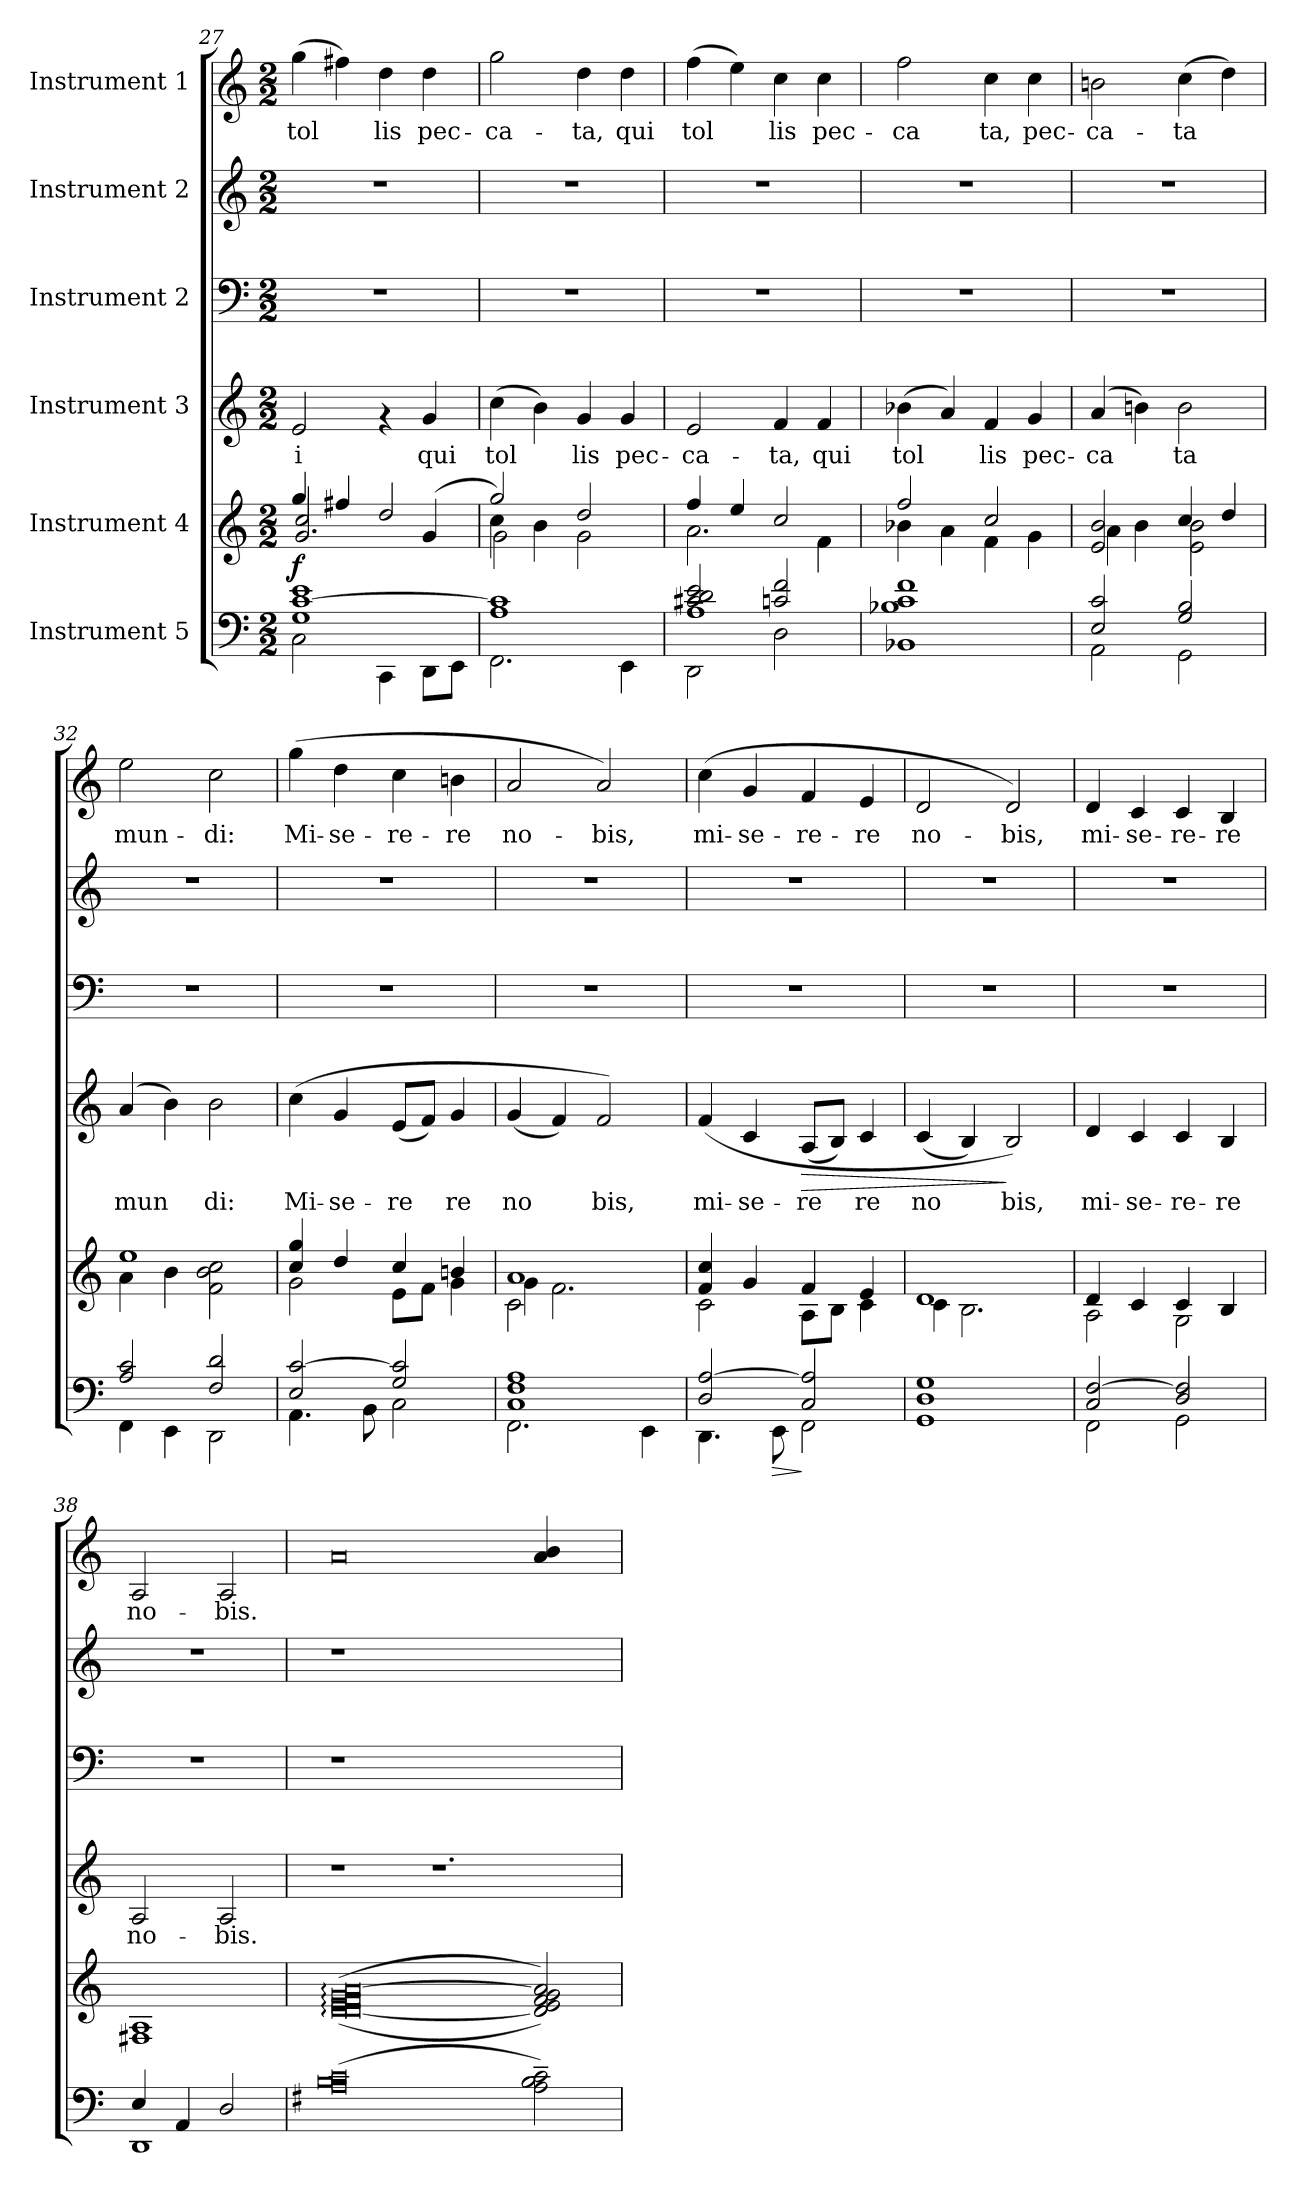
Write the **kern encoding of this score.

**kern	**dynam	**kern	**kern	**text	**dynam	**kern	**kern	**kern	**text
*part6	*part6	*part5	*part4	*part4	*part4	*part3	*part2	*part1	*part1
*staff6	*staff6	*staff5	*staff4	*staff4	*staff4	*staff3	*staff2	*staff1	*staff1
*I"Instrument 5	*	*I"Instrument 4	*I"Instrument 3	*	*	*I"Instrument 2	*I"Instrument 2	*I"Instrument 1	*
!!LO:LB:g=z
*clefF4	*	*clefG2	*clefG2	*	*	*clefF4	*clefG2	*clefG2	*
*k[]	*	*k[]	*k[]	*	*	*k[]	*k[]	*k[]	*
*C:	*	*C:	*C:	*	*	*C:	*C:	*C:	*
*M2/2	*	*M2/2	*M2/2	*	*	*M2/2	*M2/2	*M2/2	*
=27	=27	=27	=27	=27	=27	=27	=27	=27	=27
*^	*	*^	*	*	*	*	*	*	*
*	*	*	*	*^	*	*	*	*	*	*	*
!	!	!LO:DY:a	!	!	!	!	!LO:LY:b:cj	!	!	!	!	!LO:LY:b:cj
1e [>1c 1G	2C\	f	4gg/	2.g/	2cc/	2e/	-i	.	1r	1r	(>4gg\	tol-
!	!	!	!	!	!	!	!	!	!	!	!	!LO:LY:b:cj
.	.	.	4ff#X/	.	.	.	.	.	.	.	4ff#X\)	--
!	!	!	!	!	!	!	!	!	!	!	!	!LO:LY:b:cj
.	4CC\	.	2dd/	.	2ryy	4rf	.	.	.	.	4dd\	-lis
!	!	!	!	!	!	!	!LO:LY:b:cj	!	!	!	!	!LO:LY:b:cj
.	8DD\L	.	.	(>4g/	.	4g/	qui	.	.	.	4dd\	pec-
.	8EE\J	.	.	.	.	.	.	.	.	.	.	.
=28	=28	=28	=28	=28	=28	=28	=28	=28	=28	=28	=28	=28
!	!	!	!	!	!	!	!LO:LY:b:cj	!	!	!	!	!LO:LY:b:cj
1c] 1A	2.FF\	.	2gg/	4cc\)	2g\	(>4cc\	tol-	.	1r	1r	2gg\	-ca-
!	!	!	!	!	!	!	!LO:LY:b:cj	!	!	!	!	!
.	.	.	.	4b\	.	4b\)	--	.	.	.	.	.
!	!	!	!	!	!	!	!LO:LY:b:cj	!	!	!	!	!LO:LY:b:cj
.	.	.	2dd/	2g\	2ryy	4g/	-lis	.	.	.	4dd\	-ta,
!	!	!	!	!	!	!	!LO:LY:b:cj	!	!	!	!	!LO:LY:b:cj
.	4EE\	.	.	.	.	4g/	pec-	.	.	.	4dd\	qui
*	*	*	*	*v	*v	*	*	*	*	*	*	*
=29	=29	=29	=29	=29	=29	=29	=29	=29	=29	=29	=29
*	*^	*	*	*	*	*	*	*	*	*	*
!	!	!	!	!	!	!	!LO:LY:b:cj	!	!	!	!	!LO:LY:b:cj
2e/ 2c#X/ 2d/	2DD\	1A~>	.	4ff/	2.a\	2e/	-ca-	.	1r	1r	(>4ff\	tol-
!	!	!	!	!	!	!	!	!	!	!	!	!LO:LY:b:cj
.	.	.	.	4ee/	.	.	.	.	.	.	4ee\)	--
!	!	!	!	!	!	!	!LO:LY:b:cj	!	!	!	!	!LO:LY:b:cj
2f/ 2cn/	2D\	.	.	2cc/	.	4f/	-ta,	.	.	.	4cc\	-lis
!	!	!	!	!	!	!	!LO:LY:b:cj	!	!	!	!	!LO:LY:b:cj
.	.	.	.	.	4f\	4f/	qui	.	.	.	4cc\	pec-
*v	*v	*v	*	*	*	*	*	*	*	*	*	*
=30	=30	=30	=30	=30	=30	=30	=30	=30	=30	=30
!	!	!	!	!	!LO:LY:b:cj	!	!	!	!	!LO:LY:b:cj
1f 1B-X 1BB-X 1c	.	2ff/	4b-X\	(>4b-X\	tol-	.	1r	1r	2ff\	-ca
!	!	!	!	!	!LO:LY:b:cj	!	!	!	!	!
.	.	.	4a\	4a/)	--	.	.	.	.	.
!	!	!	!	!	!LO:LY:b:cj	!	!	!	!	!LO:LY:b:cj
.	.	2cc/	4f\	4f/	-lis	.	.	.	4cc\	ta,
!	!	!	!	!	!LO:LY:b:cj	!	!	!	!	!LO:LY:b:cj
.	.	.	4g\	4g/	pec-	.	.	.	4cc\	pec-
=31	=31	=31	=31	=31	=31	=31	=31	=31	=31	=31
*^	*	*	*	*	*	*	*	*	*	*
!	!	!	!	!	!	!LO:LY:b:cj	!	!	!	!	!LO:LY:b:cj
2c/ 2E/	2AA\	.	2b/ 2e/	4a\	(>4a/	-ca-	.	1r	1r	2bn\	-ca-
!	!	!	!	!	!	!LO:LY:b:cj	!	!	!	!	!
.	.	.	.	4b\	4bn\)	--	.	.	.	.	.
!	!	!	!	!	!	!LO:LY:b:cj	!	!	!	!	!LO:LY:b:cj
2B/ 2G/	2GG\	.	4cc/	2b\ 2e\	2b\	-ta	.	.	.	(>4cc\	-ta
!	!	!	!	!	!	!	!	!	!	!	!LO:LY:b:cj
.	.	.	4dd/	.	.	.	.	.	.	4dd\)	.
=32	=32	=32	=32	=32	=32	=32	=32	=32	=32	=32	=32
!	!	!	!	!	!	!LO:LY:b:cj	!	!	!	!	!LO:LY:b:cj
2c/ 2A/	4FF\	.	1ee	4a\	(>4a/	mun-	.	1r	1r	2ee\	mun-
!	!	!	!	!	!	!LO:LY:b:cj	!	!	!	!	!
.	4EE\	.	.	4b\	4b\)	--	.	.	.	.	.
!	!	!	!	!	!	!LO:LY:b:cj	!	!	!	!	!LO:LY:b:cj
2d/ 2F/	2DD\	.	.	2cc\ 2b\ 2f\	2b\	-di:	.	.	.	2cc\	-di:
!!LO:PB:g=z
=33	=33	=33	=33	=33	=33	=33	=33	=33	=33	=33	=33
!	!	!	!	!	!	!LO:LY:b:cj	!	!	!	!	!LO:LY:b:cj
[>2c/ 2E/	4.AA\	.	4gg/ 4cc/	2g\	(>4cc\	Mi-	.	1r	1r	(>4gg\	Mi-
!	!	!	!	!	!	!LO:LY:b:cj	!	!	!	!	!LO:LY:b:cj
.	.	.	4dd/	.	4g/	-se-	.	.	.	4dd\	-se-
.	8BB\	.	.	.	.	.	.	.	.	.	.
!	!	!	!	!	!	!LO:LY:b:cj	!	!	!	!	!LO:LY:b:cj
2c/] 2G/	2C\	.	4cc/	8e\L	(<8e/L	-re-	.	.	.	4cc\	-re-
!	!	!	!	!	!	!LO:LY:b:cj	!	!	!	!	!
.	.	.	.	8f\J	8f/J)	--	.	.	.	.	.
!	!	!	!	!	!	!LO:LY:b:cj	!	!	!	!	!LO:LY:b:cj
.	.	.	4bn/	4g\	4g/	-re	.	.	.	4bn\	-re
=34	=34	=34	=34	=34	=34	=34	=34	=34	=34	=34	=34
*	*	*	*	*^	*	*	*	*	*	*	*
!	!	!	!	!	!	!	!LO:LY:b:cj	!	!	!	!	!LO:LY:b:cj
1A 1F 1C	2.FF\	.	1a	4g\	2c\	(<4g/	no-	.	1r	1r	2a/	no-
!	!	!	!	!	!	!	!LO:LY:b:cj	!	!	!	!	!
.	.	.	.	2.f\	.	4f/)	--	.	.	.	.	.
!	!	!	!	!	!	!	!LO:LY:b:cj	!	!	!	!	!LO:LY:b:cj
.	.	.	.	.	2ryy	2f/)	-bis,	.	.	.	2a/)	-bis,
.	4EE\	.	.	.	.	.	.	.	.	.	.	.
*	*	*	*	*v	*v	*	*	*	*	*	*	*
=35	=35	=35	=35	=35	=35	=35	=35	=35	=35	=35	=35
!	!	!	!	!	!	!LO:LY:b:cj	!	!	!	!	!LO:LY:b:cj
[>2A/ 2D/	4.DD\	.	4cc/ 4f/	2c\	(>4f/	mi-	.	1r	1r	(>4cc\	mi-
!	!	!	!	!	!	!LO:LY:b:cj	!	!	!	!	!LO:LY:b:cj
.	.	.	4g/	.	4c/	-se-	.	.	.	4g/	-se-
!	!	!LO:HP:b	!	!	!	!	!	!	!	!	!
.	8EE\	>	.	.	.	.	.	.	.	.	.
!	!	!	!	!	!	!LO:LY:b:cj	!LO:HP:b	!	!	!	!LO:LY:b:cj
2A/] 2C/	2FF\	]	4f/	8A\L	(<8A/L	-re-	>	.	.	4f/	-re-
!	!	!	!	!	!	!LO:LY:b:cj	!	!	!	!	!
.	.	.	.	8B\J	8B/J)	--	.	.	.	.	.
!	!	!	!	!	!	!LO:LY:b:cj	!	!	!	!	!LO:LY:b:cj
.	.	.	4e/	4c\	4c/	-re	.	.	.	4e/	-re
*v	*v	*	*	*	*	*	*	*	*	*	*
=36	=36	=36	=36	=36	=36	=36	=36	=36	=36	=36
!	!	!	!	!	!LO:LY:b:cj	!	!	!	!	!LO:LY:b:cj
1G 1D 1GG	.	1d	4c\	(<4c/	no-	.	1r	1r	2d/	no-
!	!	!	!	!	!LO:LY:b:cj	!	!	!	!	!
.	.	.	2.B\	4B/)	--	.	.	.	.	.
!	!	!	!	!	!LO:LY:b:cj	!	!	!	!	!LO:LY:b:cj
.	.	.	.	2B/)	-bis,	]	.	.	2d/)	-bis,
=37	=37	=37	=37	=37	=37	=37	=37	=37	=37	=37
*^	*	*	*	*	*	*	*	*	*	*
!	!	!	!	!	!	!LO:LY:b:cj	!	!	!	!	!LO:LY:b:cj
[>2F/ 2C/	2FF\	.	4d/	2A\	4d/	mi-	.	1r	1r	4d/	mi-
!	!	!	!	!	!	!LO:LY:b:cj	!	!	!	!	!LO:LY:b:cj
.	.	.	4c/	.	4c/	-se-	.	.	.	4c/	-se-
!	!	!	!	!	!	!LO:LY:b:cj	!	!	!	!	!LO:LY:b:cj
2F/] 2D/	2GG\	.	4c/	2G\	4c/	-re-	.	.	.	4c/	-re-
!	!	!	!	!	!	!LO:LY:b:cj	!	!	!	!	!LO:LY:b:cj
.	.	.	4B/	.	4B/	-re	.	.	.	4B/	-re
*	*	*	*v	*v	*	*	*	*	*	*	*
=38	=38	=38	=38	=38	=38	=38	=38	=38	=38	=38
!	!	!	!	!	!LO:LY:b:cj	!	!	!	!	!LO:LY:b:cj
4E/	1DD	.	1A 1F#X	2A/	no-	.	1r	1r	2A/	no-
4AA/	.	.	.	.	.	.	.	.	.	.
!	!	!	!	!	!LO:LY:b:cj	!	!	!	!	!LO:LY:b:cj
2D/	.	.	.	2A/	-bis.	.	.	.	2A/	-bis.
*v	*v	*	*	*	*	*	*	*	*	*
!!LO:LB:g=z
=39	=39	=39	=39	=39	=39	=39	=39	=39	=39
*k[f#]	*	*	*	*	*	*	*	*	*
*G:	*	*	*	*	*	*	*	*	*
!	!	!	!	!	!	!	!	!	!LO:LY:b:cj
(>0c 0B 0A	.	(>(<[>0a: 0g: 0f: 0e: 0d: [<0d:	1r	.	.	1r	1r	0a	.
.	.	.	1.r	.	.	1.ryy	1.ryy	.	.
!	!	!	!	!	!	!	!	!	!LO:LY:b:cj
2c\~> 2B\~> 2A\~>)	.	2a/] 2g/ 2f/ 2d/] 2e/))	.	.	.	.	.	4b/ 4a/	.
.	.	.	.	.	.	.	.	4ryy	.
=	=	=	=	=	=	=	=	=	=
*-	*-	*-	*-	*-	*-	*-	*-	*-	*-
